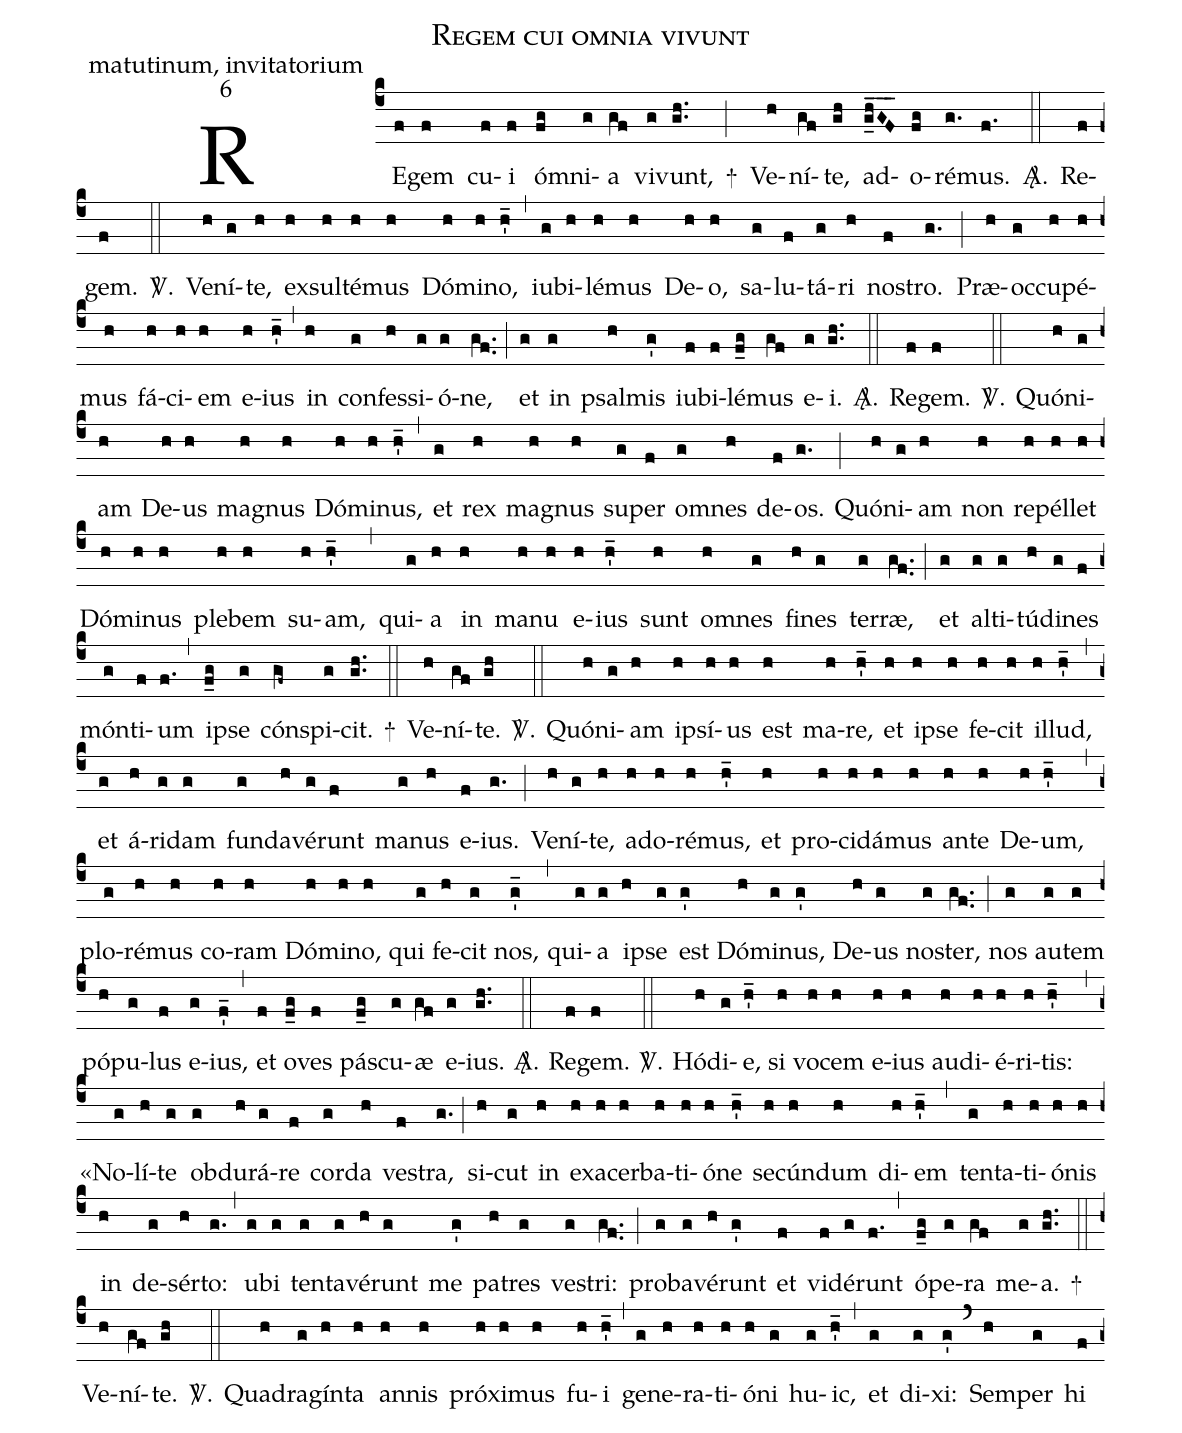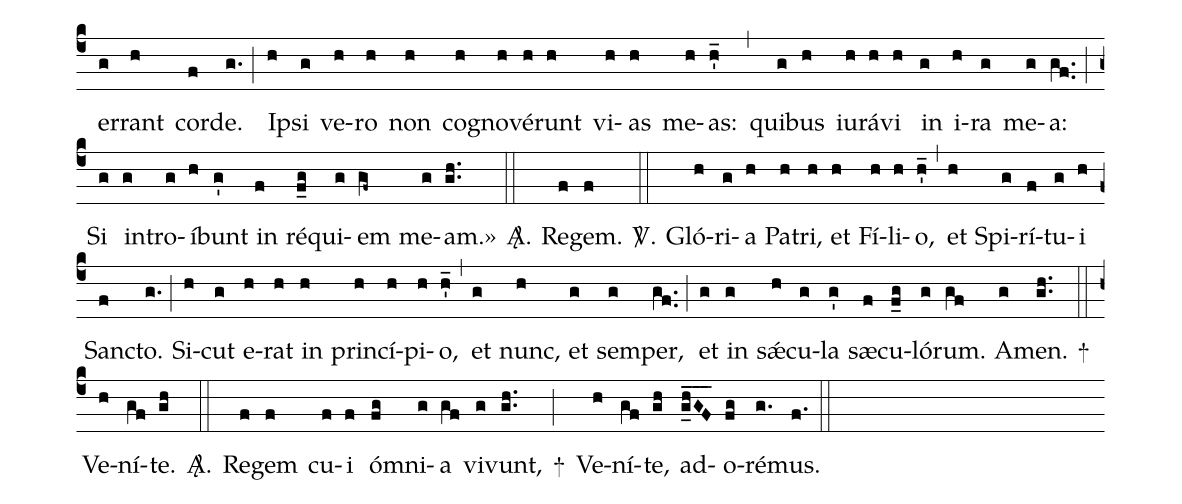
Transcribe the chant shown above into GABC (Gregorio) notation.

name: Regem cui omnia vivunt;
office-part: matutinum, invitatorium;
mode: 6;
%%
(c4)
RE(f)gem(f) cu(f)i(f) óm(fg)ni(g)a(gf) vi(g)vunt,(g.h.) +(;)
Ve(h)ní(gf)te,(gh) ad(g_hGF____)o(fg)ré(g.)mus.(f.) <sp>A/</sp>.(::)

Re(f)gem.(f) <sp>V/</sp>.(::)

Ve(h)ní(g)te,(h) ex(h)sul(h)té(h)mus(h) Dó(h)mi(h)no,(h'_) (,)
iu(g)bi(h)lé(h)mus(h) De(h)o,(h) sa(g)lu(f)tá(g)ri(h) no(f)stro.(g.) (;)
Præ(h)oc(g)cu(h)pé(h)mus(h) fá(h)ci(h)em(h) e(h)ius(h_') (,)
in(h) con(g)fes(h)si(g)ó(g)ne,(gf..) (;)
et(g) in(g) psal(h)mis(g') iu(f)bi(f)lé(f_g)mus(gf) e(g)i.(gh..) <sp>A/</sp>.(::)

Re(f)gem.(f) <sp>V/</sp>.(::)

Quó(h)ni(g)am(h) De(h)us(h) ma(h)gnus(h) Dó(h)mi(h)nus,(h'_) (,)
et(g) rex(h) ma(h)gnus(h) su(g)per(f) om(g)nes(h) de(f)os.(g.) (;)
Quó(h)ni(g)am(h) non(h) re(h)pél(h)let(h) Dó(h)mi(h)nus(h) ple(h)bem(h) su(h)am,(h_') (,)
qui(g)a(h) in(h) ma(h)nu(h) e(h)ius(h_') sunt(h) om(h)nes(g) fi(h)nes(g) ter(g)ræ,(gf..) (;)
et(g) al(g)ti(g)tú(h)di(g)nes(f) món(g)ti(f)um(f.) (,)
i(f_g)pse(g) cón(gf~)spi(g)cit.(gh..) +(::)

Ve(h)ní(gf)te.(gh) <sp>V/</sp>.(::)

Quó(h)ni(g)am(h) i(h)psí(h)us(h) est(h) ma(h)re,(h'_) et(h) i(h)pse(h) fe(h)cit(h) il(h)lud,(h_') (,)
et(g) á(h)ri(g)dam(g) fun(g)da(h)vé(g)runt(f) ma(g)nus(h) e(f)ius.(g.) (;)
Ve(h)ní(g)te,(h) a(h)do(h)ré(h)mus,(h_') et(h) pro(h)ci(h)dá(h)mus(h) an(h)te(h) De(h)um,(h_') (,)
plo(g)ré(h)mus(h) co(h)ram(h) Dó(h)mi(h)no,(h) qui(g) fe(h)cit(g) nos,(g_') (,)
qui(g)a(g) i(h)pse(g) est(g') Dó(h)mi(g)nus,(g') De(h)us(g) no(g)ster,(gf..) (;)
nos(g) au(g)tem(g) pó(h)pu(g)lus(f) e(g)ius,(f_') (,)
et(f) o(f_g)ves(f) pá(f_g)scu(g)æ(gf) e(g)ius.(gh..) <sp>A/</sp>.(::)

Re(f)gem.(f) <sp>V/</sp>.(::)

Hó(h)di(g)e,(h_') si(h) vo(h)cem(h) e(h)ius(h) au(h)di(h)é(h)ri(h)tis:(h_') (,)
«No(g)lí(h)te(g) ob(g)du(h)rá(g)re(f) cor(g)da(h) ve(f)stra,(g.) (;)
si(h)cut(g) in(h) e(h)xa(h)cer(h)ba(h)ti(h)ó(h)ne(h_') se(h)cún(h)dum(h) di(h)em(h_') (,)
ten(g)ta(h)ti(h)ó(h)nis(h) in(h) de(g)sér(h)to:(g.) (,)
u(g)bi(g) ten(g)ta(g)vé(h)runt(g) me(g') pa(h)tres(g) ve(g)stri:(gf..) (;)
pro(g)ba(g)vé(h)runt(g') et(f) vi(f)dé(g)runt(f.) (,)
ó(f_g)pe(g)ra(gf) me(g)a.(gh..) +(::)

Ve(h)ní(gf)te.(gh) <sp>V/</sp>.(::)

Qua(h)dra(g)gín(h)ta(h) an(h)nis(h) pró(h)xi(h)mus(h) fu(h)i(h_') (,)
ge(g)ne(h)ra(h)ti(h)ó(h)ni(g) hu(g)ic,(h_') (,)
et(g) di(g)xi:(g') (`)
Sem(h)per(g) hi(f) er(g)rant(h) cor(f)de.(g.) (;)
I(h)psi(g) ve(h)ro(h) non(h) co(h)gno(h)vé(h)runt(h) vi(h)as(h) me(h)as:(h_') (,)
qui(g)bus(h) iu(h)rá(h)vi(h) in(g) i(h)ra(g) me(g)a:(gf..) (;)
Si(g) in(g)tro(g)í(h)bunt(g') in(f) ré(f_g)qui(g)em(gf~) me(g)am.»(gh..) <sp>A/</sp>.(::)

Re(f)gem.(f) <sp>V/</sp>.(::)

Gló(h)ri(g)a(h) Pa(h)tri,(h) et(h) Fí(h)li(h)o,(h_') (,)
et(h) Spi(g)rí(f)tu(g)i(h) San(f)cto.(g.) (;)
Si(h)cut(g) e(h)rat(h) in(h) prin(h)cí(h)pi(h)o,(h_') (,)
et(g) nunc,(h) et(g) sem(g)per,(gf..) (;)
et(g) in(g) sǽ(h)cu(g)la(g') sæ(f)cu(f_g)ló(g)rum.(gf) A(g)men.(gh..) +(::)

Ve(h)ní(gf)te.(gh) <sp>A/</sp>.(::)

Re(f)gem(f) cu(f)i(f) óm(fg)ni(g)a(gf) vi(g)vunt,(g.h.) +(;)
Ve(h)ní(gf)te,(gh) ad(g_hGF____)o(fg)ré(g.)mus.(f.) (::)
